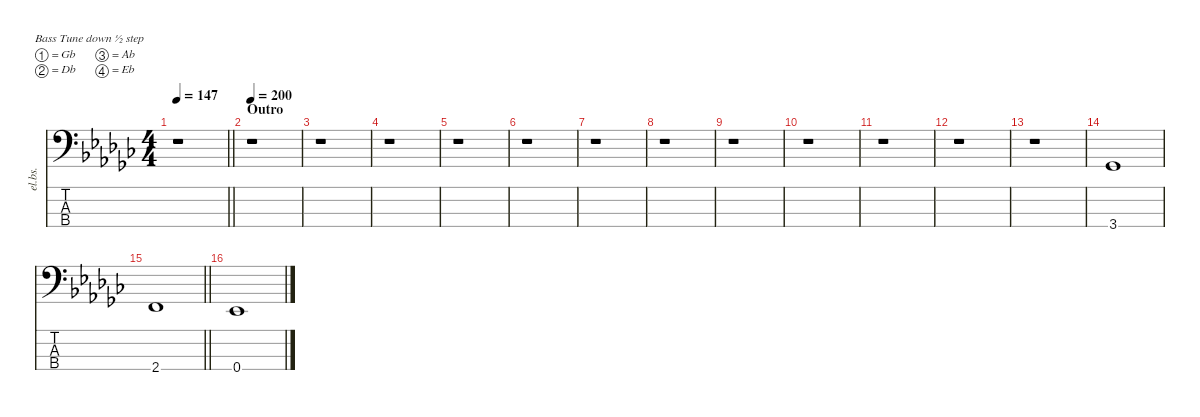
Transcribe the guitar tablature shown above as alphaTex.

\defaultSystemsLayout 8
\hideDynamics
\bracketExtendMode nobrackets
\otherSystemsTrackNameOrientation horizontal
\track ("Bass" "el.bs.") {instrument electricbassfinger}
\staff {score tabs}
\tuning (Gb2 Db2 Ab1 Eb1)
\ts (4 4)
\tempo 147
\clef f4
\barLineRight lightlight
\ks ebminor
r.1{dy f beam Down} |
\section ("" "Outro")
\tempo 200
r.1{beam Down} |
r.1{beam Down} |
r.1{beam Down} |
r.1{beam Down} |
r.1{beam Down} |
r.1{beam Down} |
r.1{beam Down} |
r.1{beam Down} |
r.1{beam Down} |
r.1{beam Down} |
r.1{beam Down} |
r.1{beam Down} |
3.4{acc b}.1{beam Up} |
\barLineRight lightlight
2.4{acc forcenatural}.1{beam Up} |
0.4{acc b}.1{beam Up}
